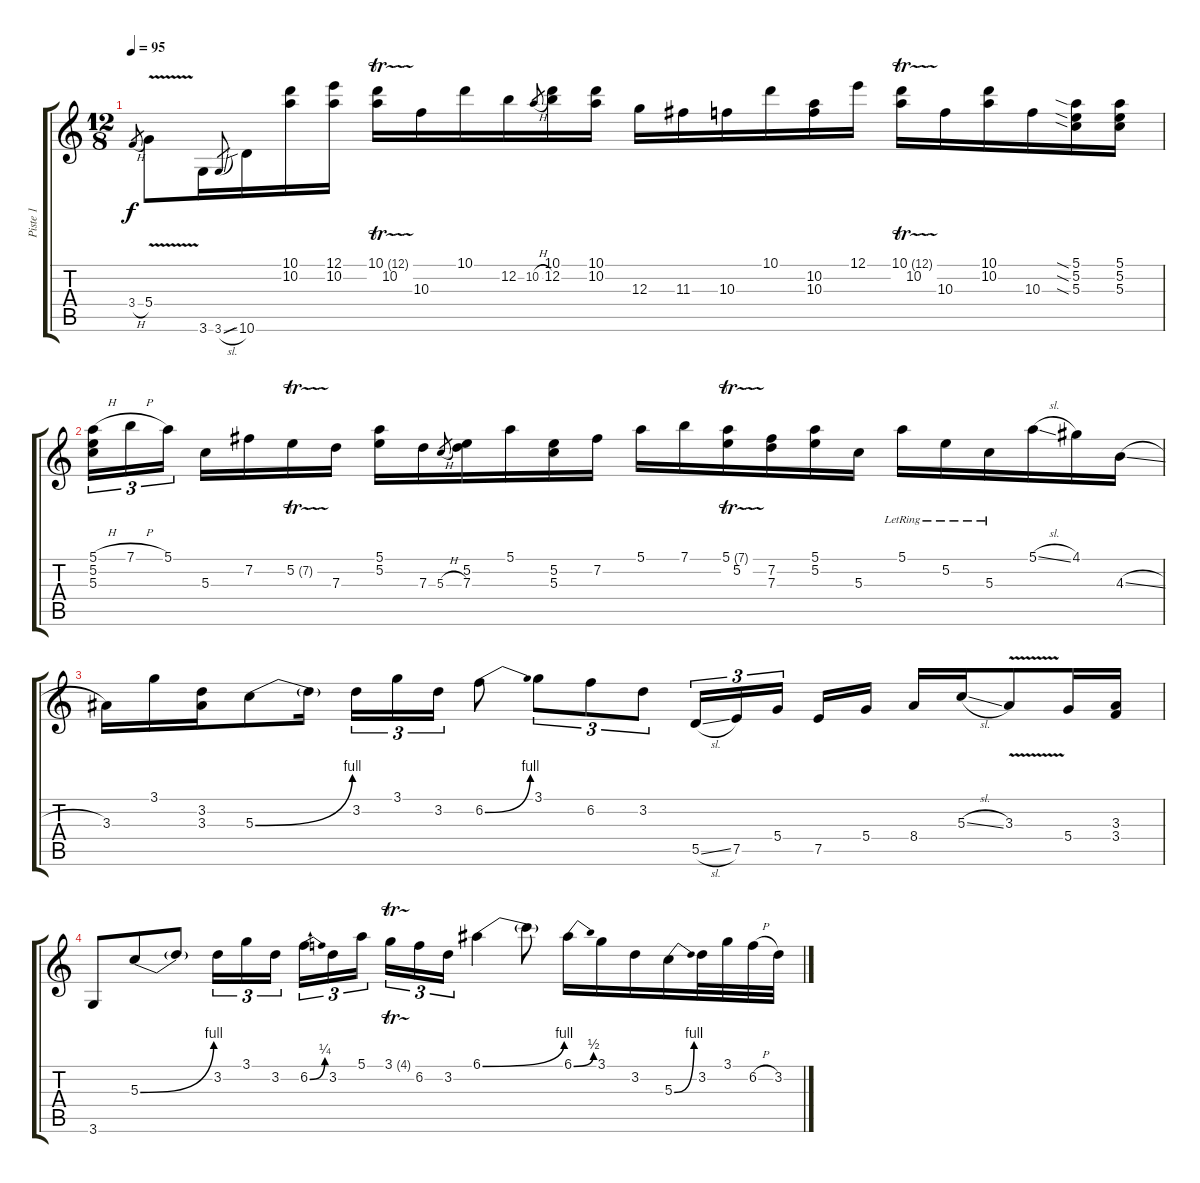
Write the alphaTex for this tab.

\track ("Piste 1" "Piste 1") {instrument overdrivenguitar}
\staff {score tabs}
\tuning (E4 B3 G3 D3 A2 E2) {hide}
\ts (12 8)
\tempo 95
\clef g2
\ks c
3.4{h}.8{gr dy f} 5.4{v}.8 3.6.16 3.6{sl}.8{gr} 10.6{sib}.16 (10.1 10.2).16 (12.1 10.2).16 (10.1{tr (12 64)} 10.2).16 10.3.16 10.1.16 12.2.16 10.2{h}.8{gr} (10.1 12.2).16 (10.1 10.2).16 12.3.16 11.3.16 10.3.16 10.1.16 (10.2 10.3).16 12.1.16 (10.1{tr (12 64)} 10.2).16 10.3.16 (10.1 10.2).16 10.3.16 (5.1{sia} 5.2{sia} 5.3{sia}).16 (5.1 5.2 5.3).16 |
(5.1{h} 5.2 5.3).16{tu (3 2)} 7.1{h}.16{tu (3 2)} 5.1.16{tu (3 2)} 5.3.16 7.2.16 5.2{tr (7 64)}.16 7.3.16 (5.1 5.2).16 7.3.16 5.3{h}.8{gr} (5.2 7.3).16 5.1.16 (5.2 5.3).16 7.2.16 5.1.16 7.1.16 (5.1{tr (7 64)} 5.2).16 (7.2 7.3).16 (5.1 5.2).16 5.3.16 5.1{lr}.16 5.2{lr}.16 5.3{lr}.16 5.1{sl}.16 4.1.16 4.3{sl}.16 |
3.3.16 3.1.16 (3.2 3.3).16 5.3{be (bend 0 0 60 4)}.8 5.3{t}.16 3.2.16{tu (3 2)} 3.1.16{tu (3 2)} 3.2.16{tu (3 2)} 6.2{be (bend 0 0 60 4)}.8 3.1.8{tu (3 2)} 6.2.8{tu (3 2)} 3.2.8{tu (3 2)} 5.5{sl}.16{tu (3 2)} 7.5.16{tu (3 2)} 5.4.16{tu (3 2)} 7.5.16 5.4.16 8.4.16 5.3{sl}.16 3.3{v}.8 5.4.16 (3.3 3.4).16 |
3.6.8 5.3{be (bend 0 0 60 4)}.8 5.3{t}.8 3.2.16{tu (3 2)} 3.1.16{tu (3 2)} 3.2.16{tu (3 2)} 6.2{be (bend 0 0 60 1)}.16{tu (3 2)} 3.2.16{tu (3 2)} 5.1.16{tu (3 2)} 3.1{tr (4 64)}.16{tu (3 2)} 6.2.16{tu (3 2)} 3.2.16{tu (3 2)} 6.1{be (bend 0 0 60 4)}.4 6.1{t}.8 6.1{be (bend 0 0 60 2)}.16 3.1.16 3.2.16 5.3{be (bend 0 0 60 4)}.16 3.2.32 3.1.32 6.2{h}.32 3.2.32
